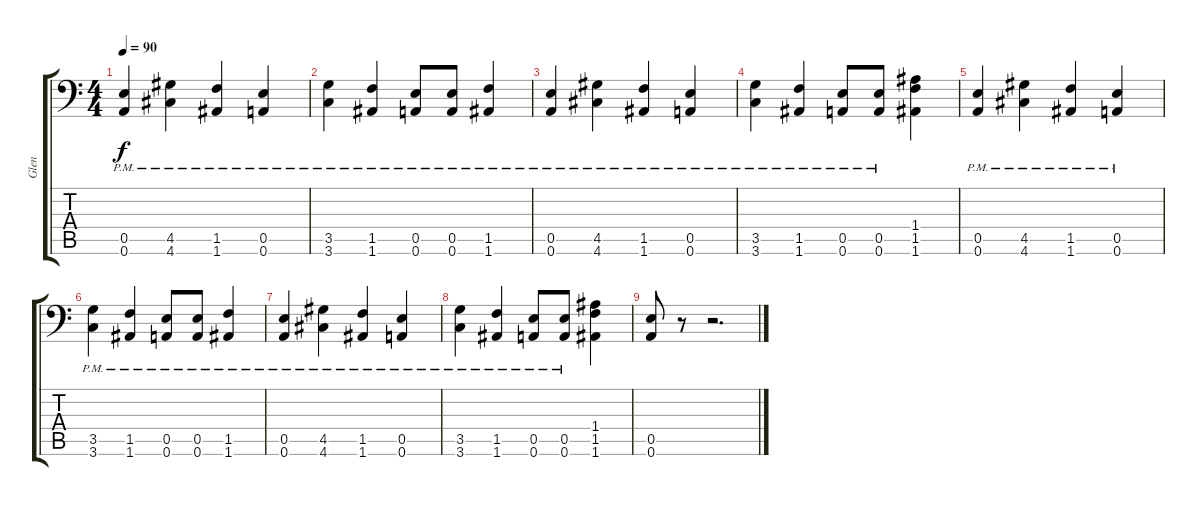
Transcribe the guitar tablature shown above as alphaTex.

\track ("Glen" "Glen") {instrument distortionguitar}
\staff {score tabs}
\tuning (B3 Gb3 D3 A2 E2 A1) {hide}
\ts (4 4)
\section ("" "")
\tempo 90
\clef f4
\ks c
(0.5{pm} 0.6{pm}).4{dy f} (4.5{pm} 4.6{pm}).4 (1.5{pm} 1.6{pm}).4 (0.5{pm} 0.6{pm}).4 |
(3.5{pm} 3.6{pm}).4 (1.5{pm} 1.6{pm}).4 (0.5{pm} 0.6{pm}).8 (0.5{pm} 0.6{pm}).8 (1.5{pm} 1.6{pm}).4 |
(0.5{pm} 0.6{pm}).4 (4.5{pm} 4.6{pm}).4 (1.5{pm} 1.6{pm}).4 (0.5{pm} 0.6{pm}).4 |
(3.5{pm} 3.6{pm}).4 (1.5{pm} 1.6{pm}).4 (0.5{pm} 0.6{pm}).8 (0.5{pm} 0.6{pm}).8 (1.4 1.5 1.6).4 |
(0.5{pm} 0.6{pm}).4 (4.5{pm} 4.6{pm}).4 (1.5{pm} 1.6{pm}).4 (0.5{pm} 0.6{pm}).4 |
(3.5{pm} 3.6{pm}).4 (1.5{pm} 1.6{pm}).4 (0.5{pm} 0.6{pm}).8 (0.5{pm} 0.6{pm}).8 (1.5{pm} 1.6{pm}).4 |
(0.5{pm} 0.6{pm}).4 (4.5{pm} 4.6{pm}).4 (1.5{pm} 1.6{pm}).4 (0.5{pm} 0.6{pm}).4 |
(3.5{pm} 3.6{pm}).4 (1.5{pm} 1.6{pm}).4 (0.5{pm} 0.6{pm}).8 (0.5{pm} 0.6{pm}).8 (1.4 1.5 1.6).4 |
(0.5 0.6).8 r.8 r.2{d}
